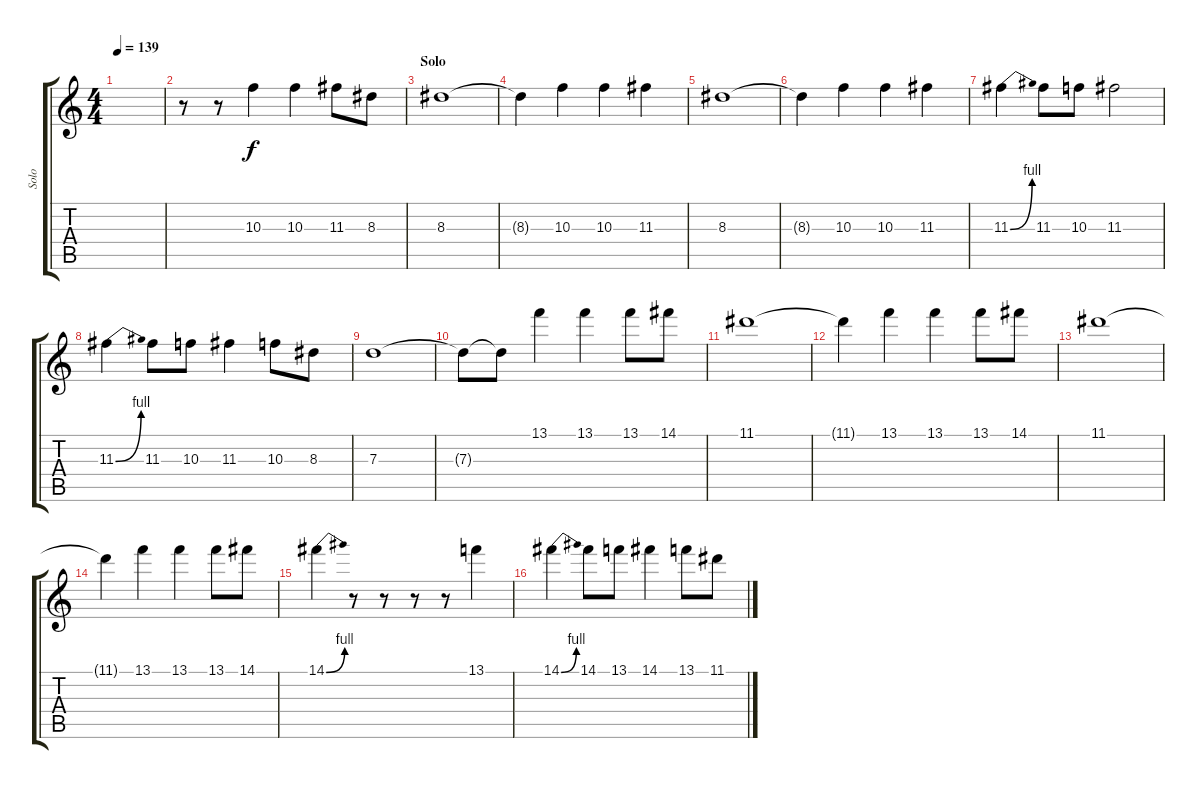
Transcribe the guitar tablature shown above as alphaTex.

\track ("Solo" "Solo") {instrument overdrivenguitar}
\staff {score tabs}
\tuning (E4 B3 G3 D3 A2 E2) {hide}
\ts (4 4)
\tempo 139
\clef g2
\ks c
|
r.8 r.8 10.3.4 10.3.4 11.3.8 8.3.8 |
\section ("" "Solo")
8.3.1 |
8.3{t}.4 10.3.4 10.3.4 11.3.4 |
8.3.1 |
8.3{t}.4 10.3.4 10.3.4 11.3.4 |
11.3{be (bend 0 0 60 4)}.4 11.3.8 10.3.8 11.3.2 |
11.3{be (bend 0 0 60 4)}.4 11.3.8 10.3.8 11.3.4 10.3.8 8.3.8 |
7.3.1 |
7.3{t}.8 7.3{t}.8 13.1.4 13.1.4 13.1.8 14.1.8 |
11.1.1 |
11.1{t}.4 13.1.4 13.1.4 13.1.8 14.1.8 |
11.1.1 |
11.1{t}.4 13.1.4 13.1.4 13.1.8 14.1.8 |
14.1{be (bend 0 0 60 4)}.4 r.8 r.8 r.8 r.8 13.1.4 |
14.1{be (bend 0 0 60 4)}.4 14.1.8 13.1.8 14.1.4 13.1.8 11.1.8
